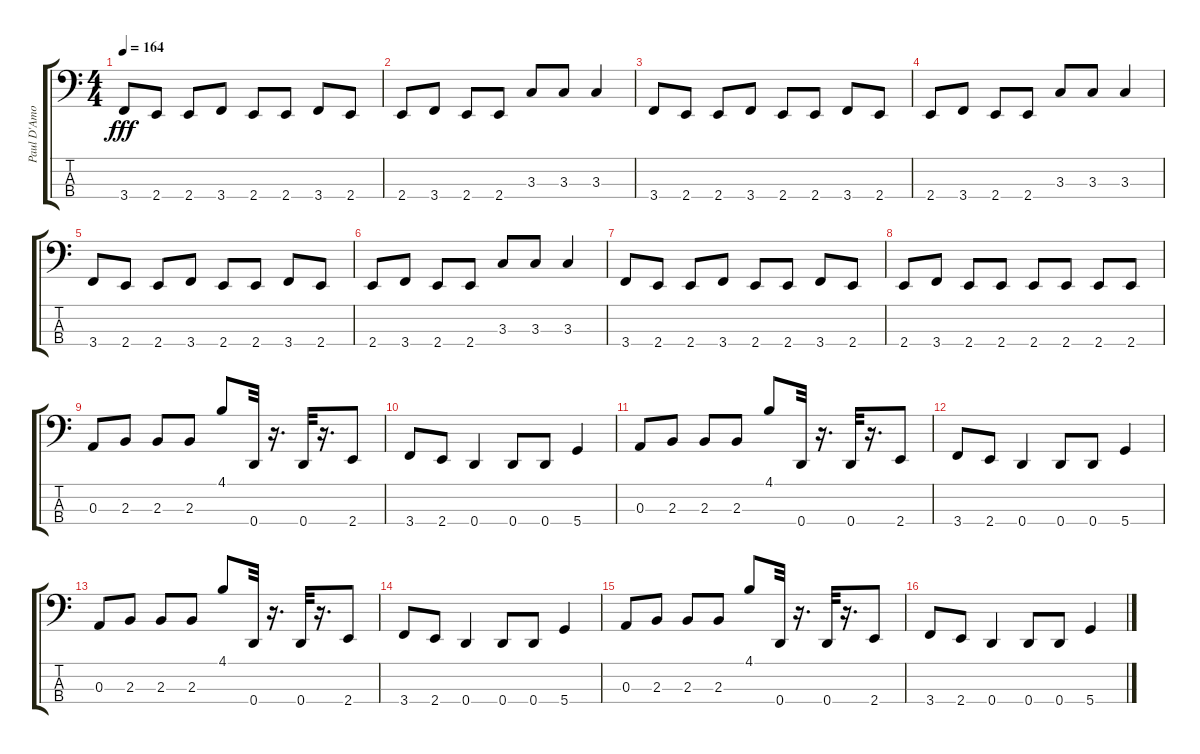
\track ("Paul D'Amour" "Paul D'Amo") {instrument electricbasspick}
\staff {score tabs}
\tuning (G2 D2 A1 D1) {hide}
\ts (4 4)
\tempo 164
\clef f4
\ks c
3.4.8{dy fff} 2.4.8 2.4.8 3.4.8 2.4.8 2.4.8 3.4.8 2.4.8 |
2.4.8 3.4.8 2.4.8 2.4.8 3.3.8 3.3.8 3.3.4 |
3.4.8 2.4.8 2.4.8 3.4.8 2.4.8 2.4.8 3.4.8 2.4.8 |
2.4.8 3.4.8 2.4.8 2.4.8 3.3.8 3.3.8 3.3.4 |
3.4.8 2.4.8 2.4.8 3.4.8 2.4.8 2.4.8 3.4.8 2.4.8 |
2.4.8 3.4.8 2.4.8 2.4.8 3.3.8 3.3.8 3.3.4 |
3.4.8 2.4.8 2.4.8 3.4.8 2.4.8 2.4.8 3.4.8 2.4.8 |
2.4.8 3.4.8 2.4.8 2.4.8 2.4.8 2.4.8 2.4.8 2.4.8 |
0.3.8 2.3.8 2.3.8 2.3.8 4.1.8 0.4.32 r.16{d} 0.4.32 r.16{d} 2.4.8 |
3.4.8 2.4.8 0.4.4 0.4.8 0.4.8 5.4.4 |
0.3.8 2.3.8 2.3.8 2.3.8 4.1.8 0.4.32 r.16{d} 0.4.32 r.16{d} 2.4.8 |
3.4.8 2.4.8 0.4.4 0.4.8 0.4.8 5.4.4 |
0.3.8 2.3.8 2.3.8 2.3.8 4.1.8 0.4.32 r.16{d} 0.4.32 r.16{d} 2.4.8 |
3.4.8 2.4.8 0.4.4 0.4.8 0.4.8 5.4.4 |
0.3.8 2.3.8 2.3.8 2.3.8 4.1.8 0.4.32 r.16{d} 0.4.32 r.16{d} 2.4.8 |
3.4.8 2.4.8 0.4.4 0.4.8 0.4.8 5.4.4
